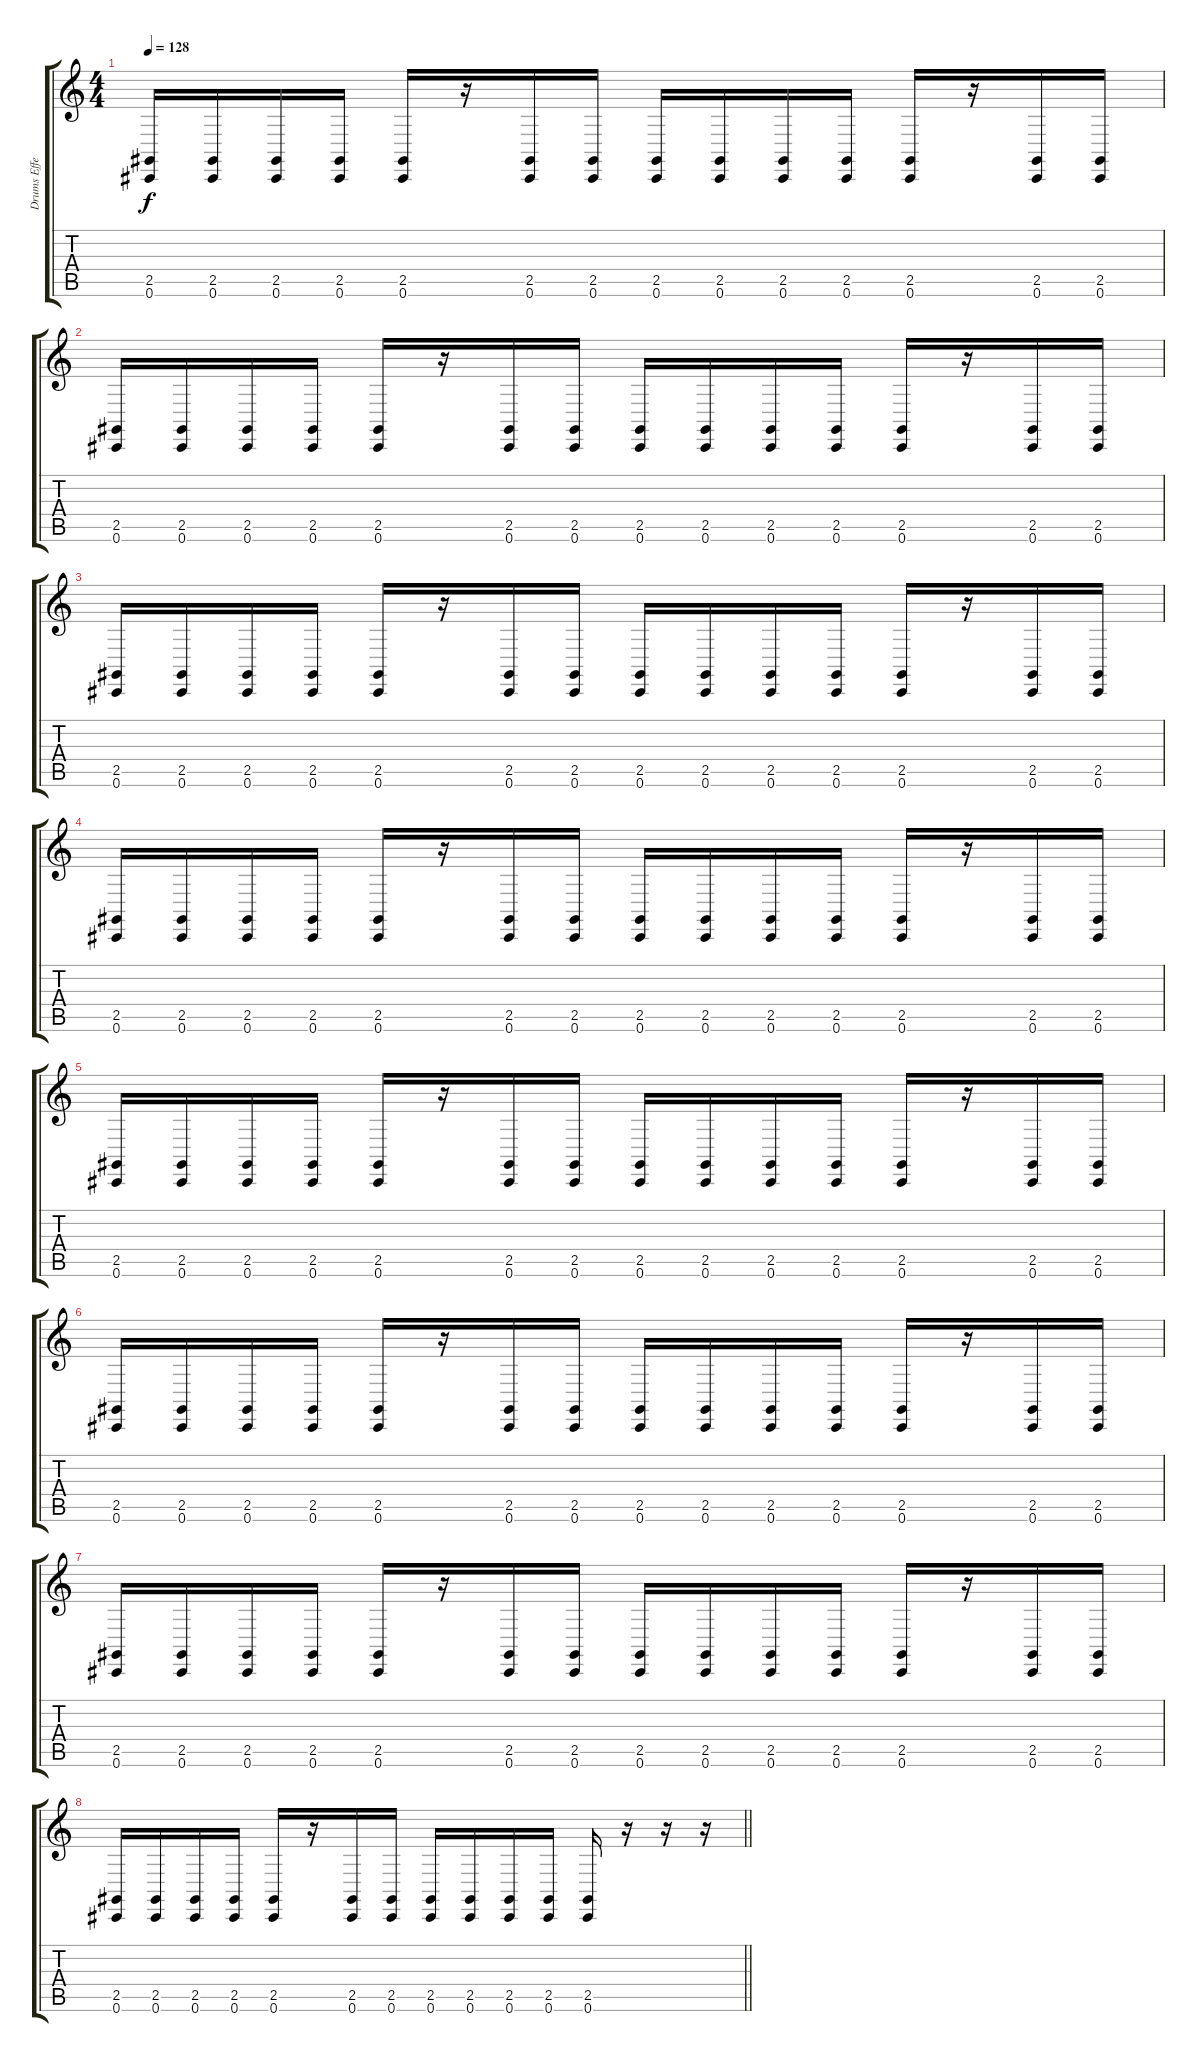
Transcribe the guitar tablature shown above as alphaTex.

\track ("Drums Effect" "Drums Effe") {instrument taikodrum}
\staff {score tabs}
\tuning (Db4 Ab3 E3 B2 Gb2 Db2) {hide}
\ts (4 4)
\tempo 128
\clef g2
\ks c
(2.5 0.6).16{dy f} (2.5 0.6).16 (2.5 0.6).16 (2.5 0.6).16 (2.5 0.6).16 r.16 (2.5 0.6).16 (2.5 0.6).16 (2.5 0.6).16 (2.5 0.6).16 (2.5 0.6).16 (2.5 0.6).16 (2.5 0.6).16 r.16 (2.5 0.6).16 (2.5 0.6).16 |
(2.5 0.6).16 (2.5 0.6).16 (2.5 0.6).16 (2.5 0.6).16 (2.5 0.6).16 r.16 (2.5 0.6).16 (2.5 0.6).16 (2.5 0.6).16 (2.5 0.6).16 (2.5 0.6).16 (2.5 0.6).16 (2.5 0.6).16 r.16 (2.5 0.6).16 (2.5 0.6).16 |
(2.5 0.6).16 (2.5 0.6).16 (2.5 0.6).16 (2.5 0.6).16 (2.5 0.6).16 r.16 (2.5 0.6).16 (2.5 0.6).16 (2.5 0.6).16 (2.5 0.6).16 (2.5 0.6).16 (2.5 0.6).16 (2.5 0.6).16 r.16 (2.5 0.6).16 (2.5 0.6).16 |
(2.5 0.6).16 (2.5 0.6).16 (2.5 0.6).16 (2.5 0.6).16 (2.5 0.6).16 r.16 (2.5 0.6).16 (2.5 0.6).16 (2.5 0.6).16 (2.5 0.6).16 (2.5 0.6).16 (2.5 0.6).16 (2.5 0.6).16 r.16 (2.5 0.6).16 (2.5 0.6).16 |
(2.5 0.6).16 (2.5 0.6).16 (2.5 0.6).16 (2.5 0.6).16 (2.5 0.6).16 r.16 (2.5 0.6).16 (2.5 0.6).16 (2.5 0.6).16 (2.5 0.6).16 (2.5 0.6).16 (2.5 0.6).16 (2.5 0.6).16 r.16 (2.5 0.6).16 (2.5 0.6).16 |
(2.5 0.6).16 (2.5 0.6).16 (2.5 0.6).16 (2.5 0.6).16 (2.5 0.6).16 r.16 (2.5 0.6).16 (2.5 0.6).16 (2.5 0.6).16 (2.5 0.6).16 (2.5 0.6).16 (2.5 0.6).16 (2.5 0.6).16 r.16 (2.5 0.6).16 (2.5 0.6).16 |
(2.5 0.6).16 (2.5 0.6).16 (2.5 0.6).16 (2.5 0.6).16 (2.5 0.6).16 r.16 (2.5 0.6).16 (2.5 0.6).16 (2.5 0.6).16 (2.5 0.6).16 (2.5 0.6).16 (2.5 0.6).16 (2.5 0.6).16 r.16 (2.5 0.6).16 (2.5 0.6).16 |
\barLineRight lightlight
(2.5 0.6).16 (2.5 0.6).16 (2.5 0.6).16 (2.5 0.6).16 (2.5 0.6).16 r.16 (2.5 0.6).16 (2.5 0.6).16 (2.5 0.6).16 (2.5 0.6).16 (2.5 0.6).16 (2.5 0.6).16 (2.5 0.6).16 r.16 r.16 r.16
